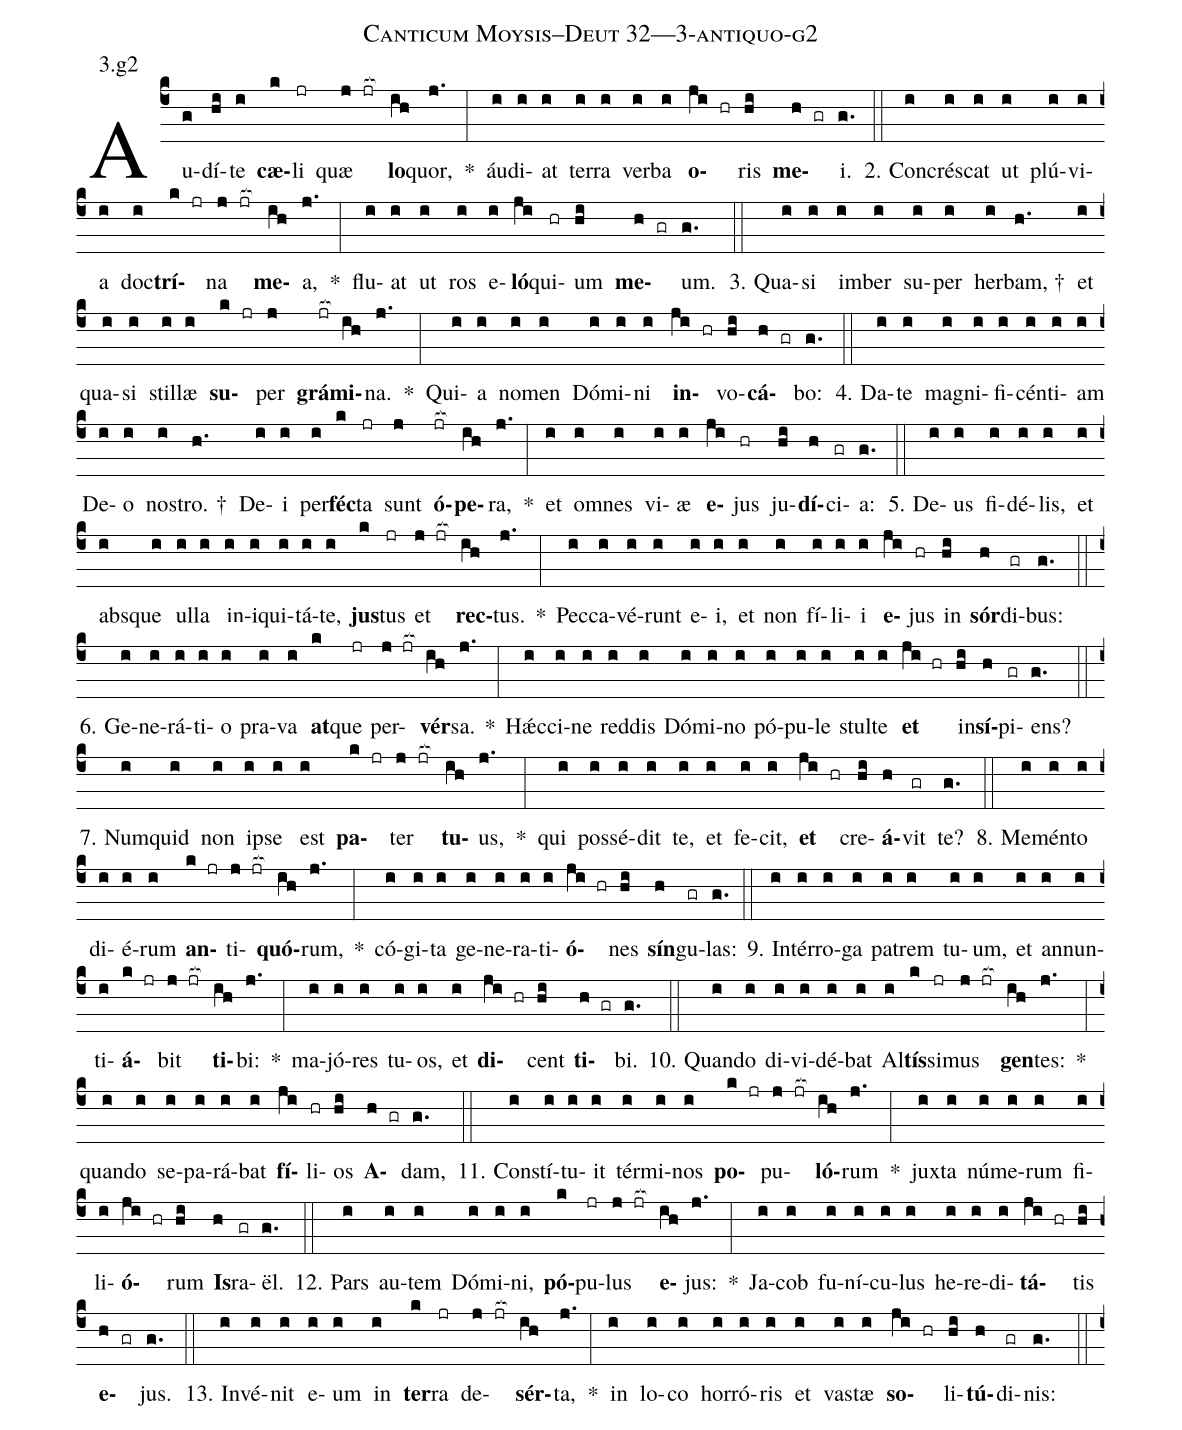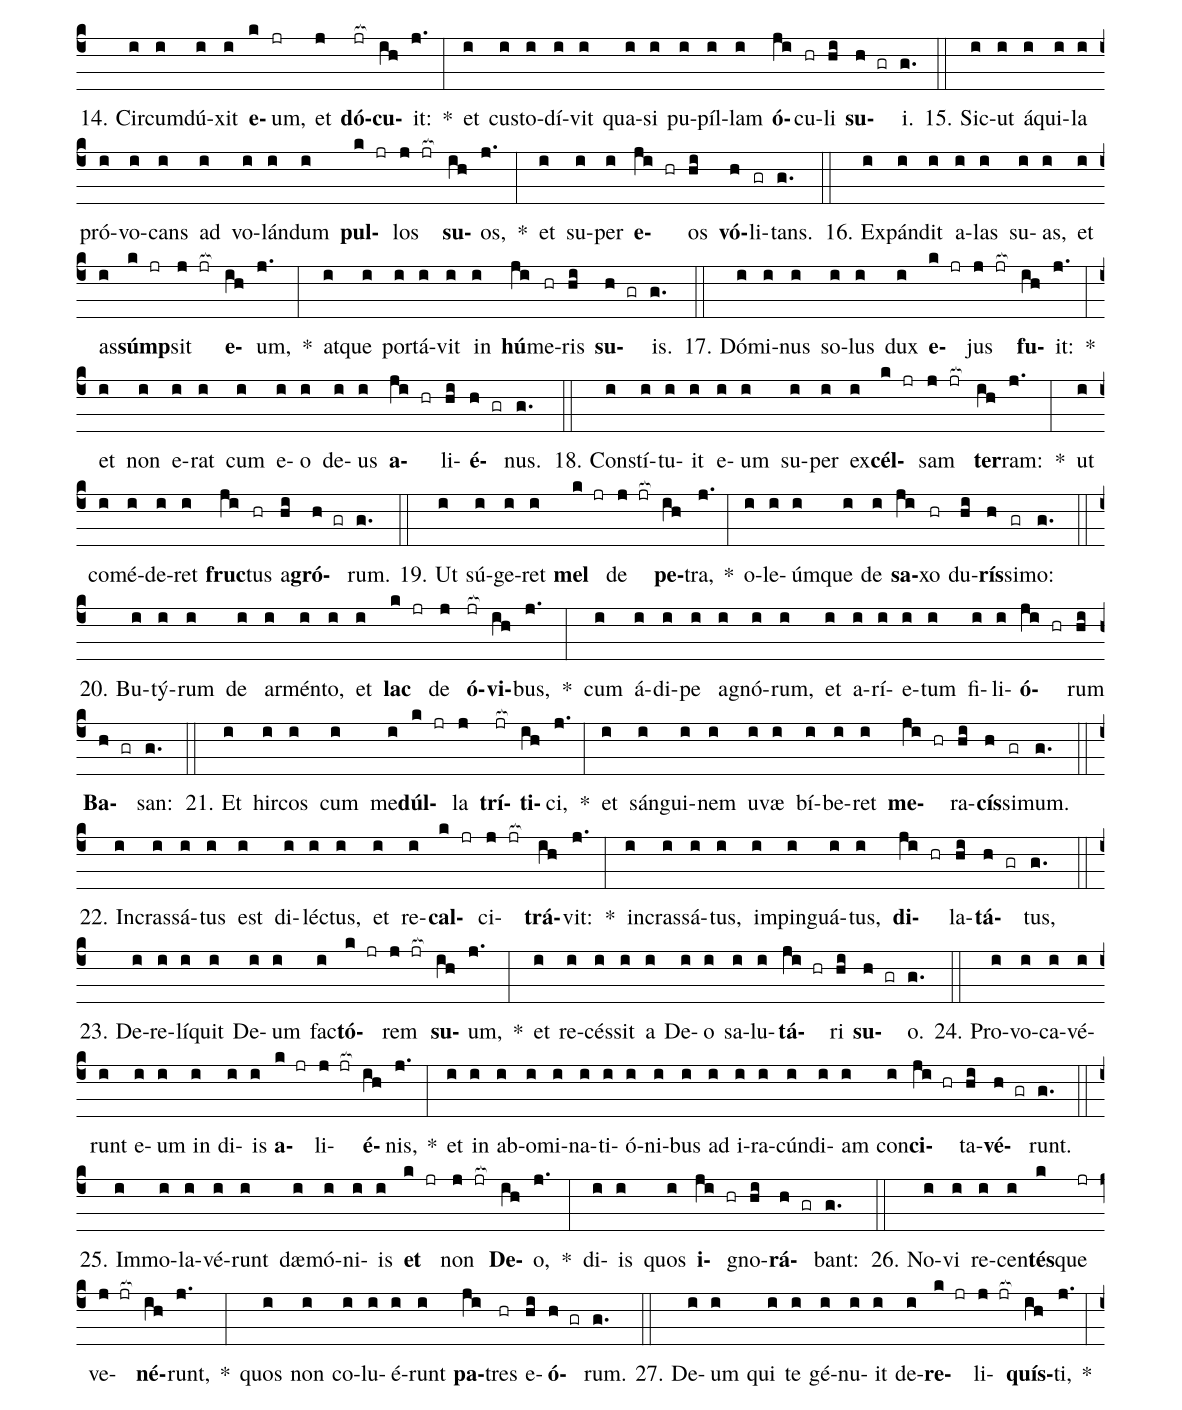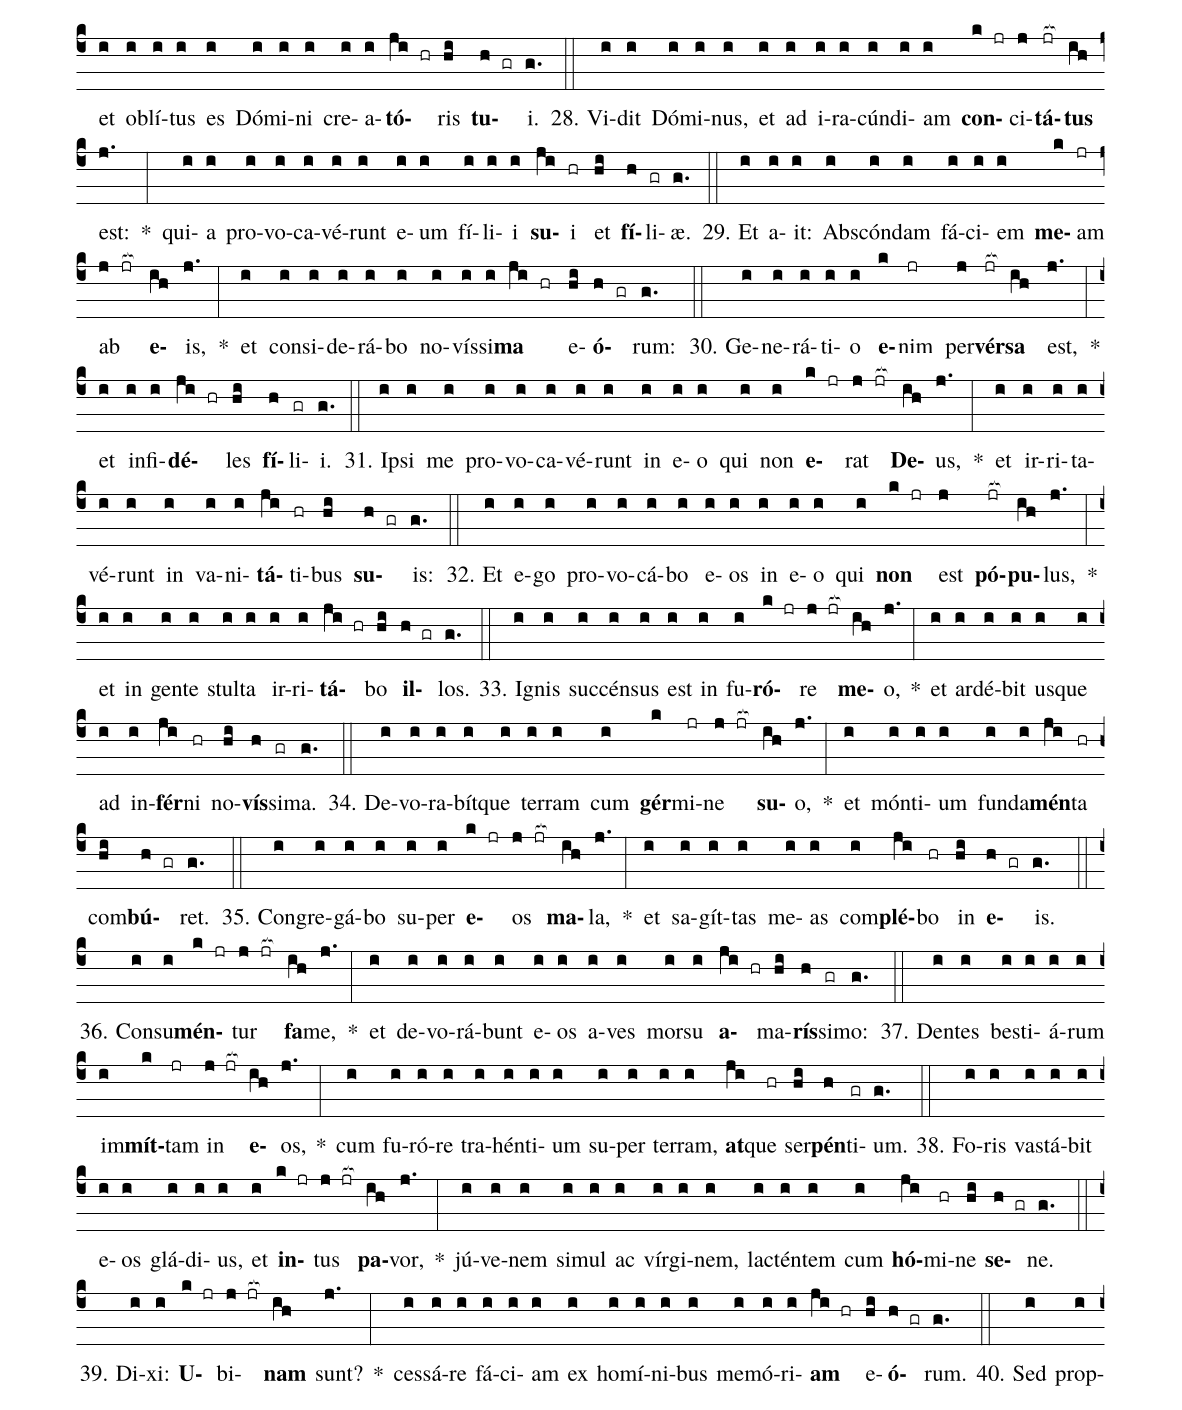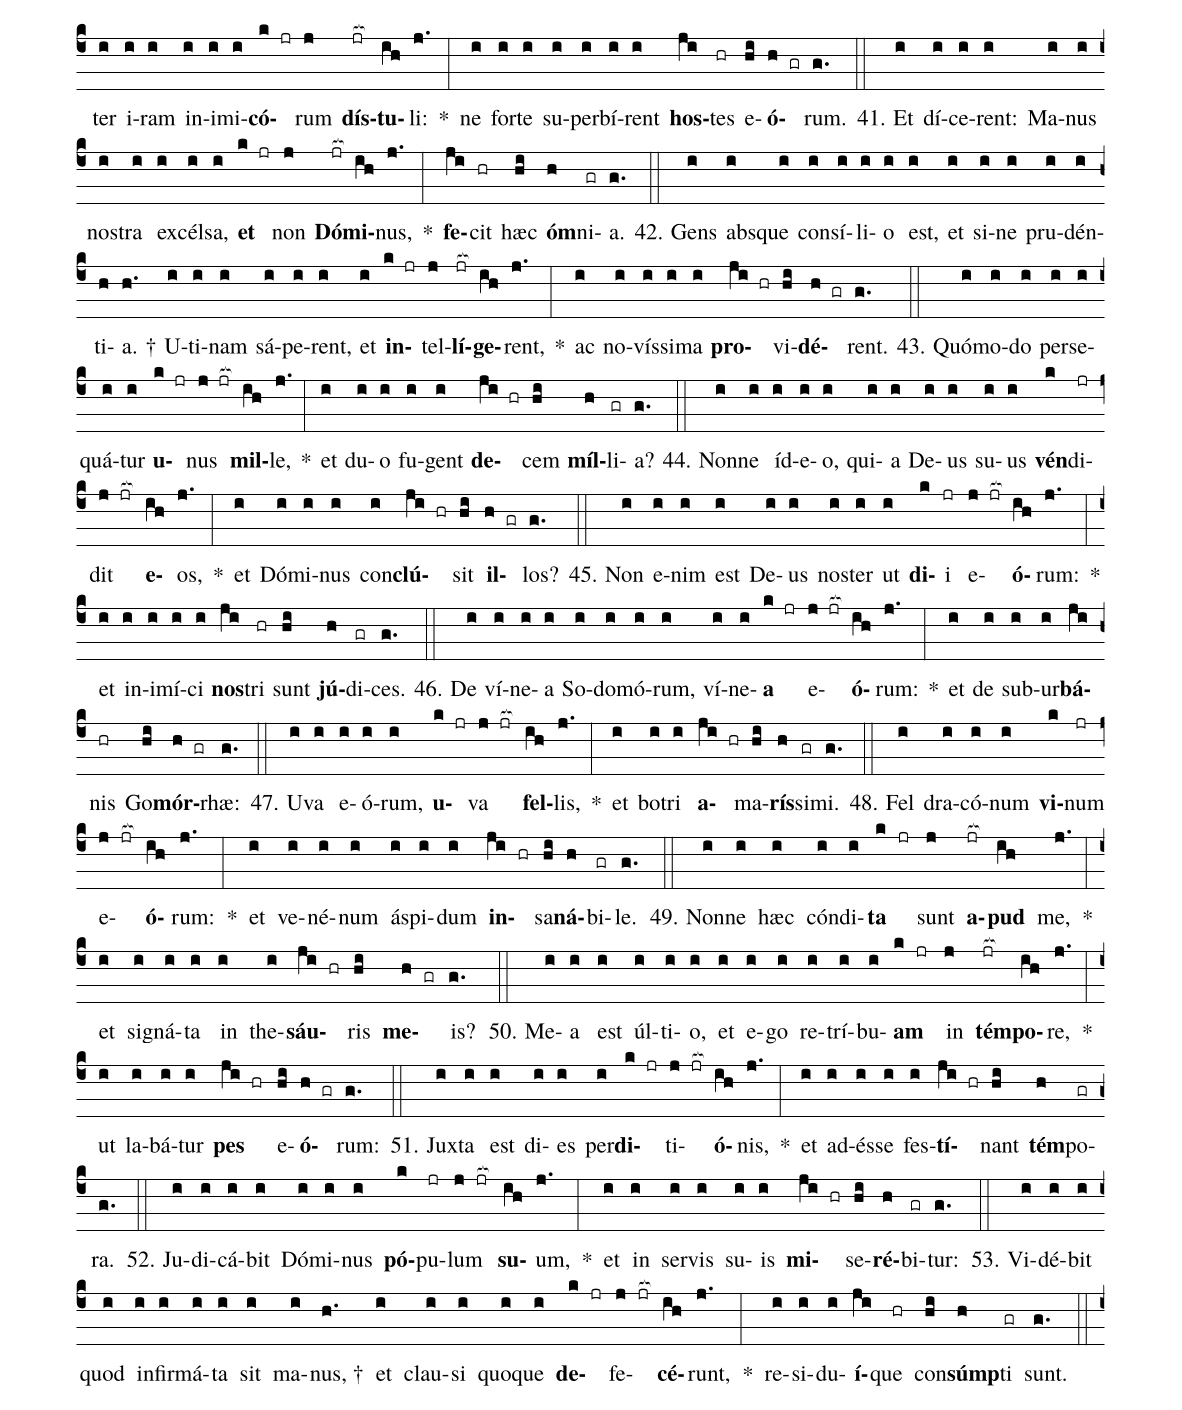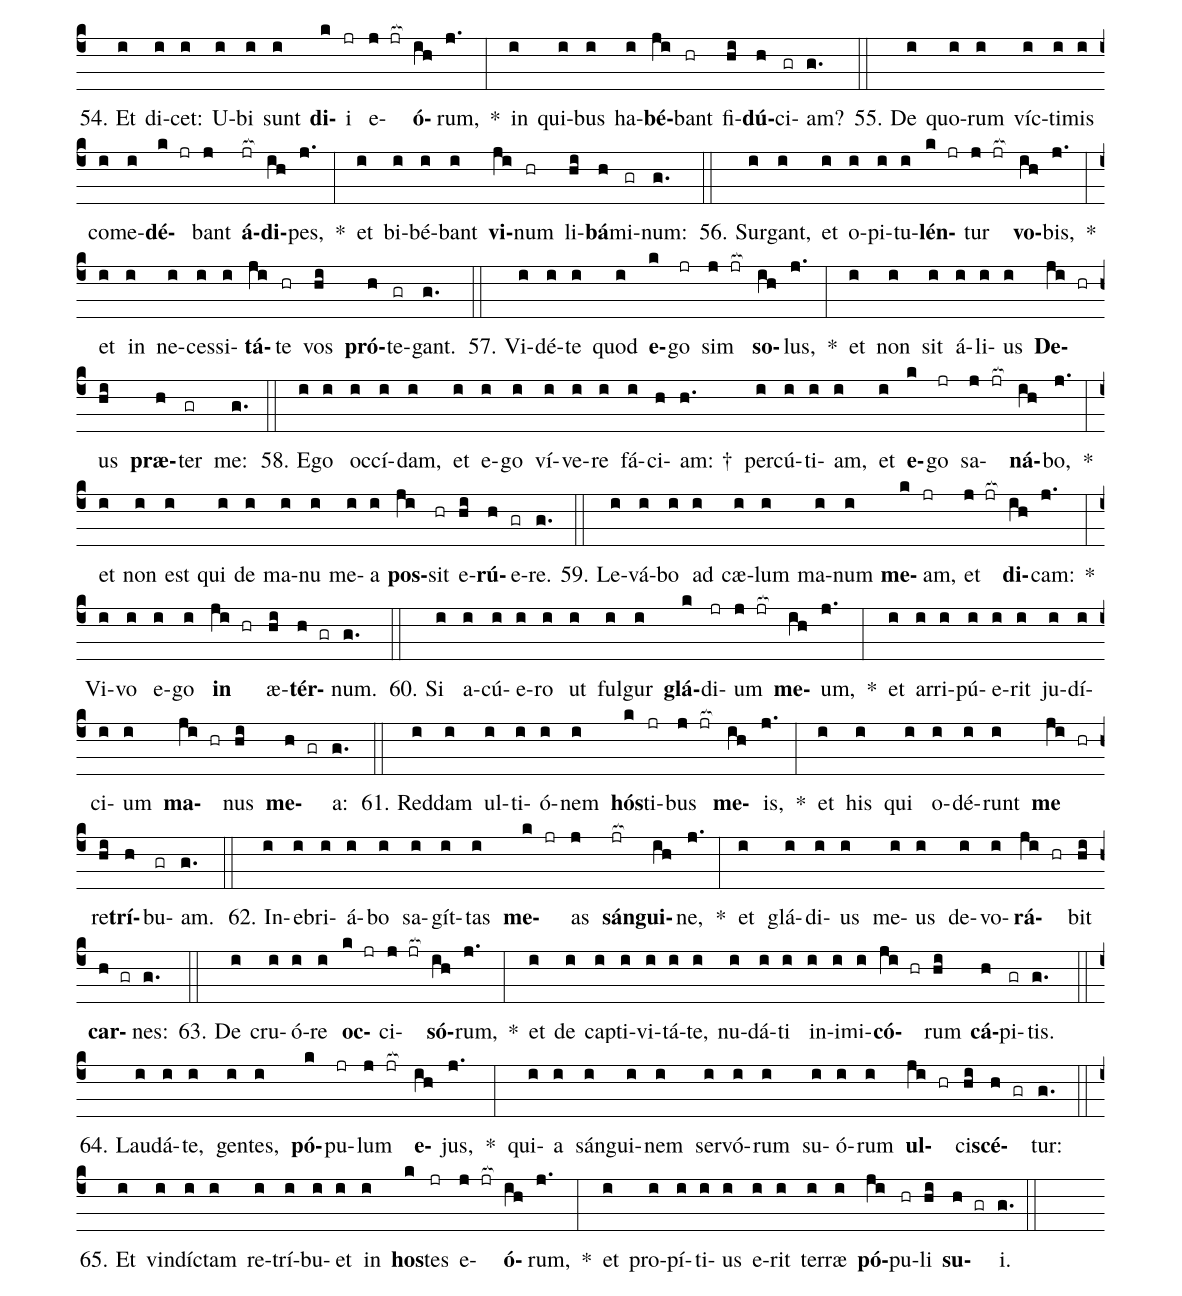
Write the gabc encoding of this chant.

name: Canticum Moysis--Deut 32---3-antiquo-g2;
annotation: 3.g2;
%%
(c4)Au(g)dí(hi)te(i) <b>cæ</b>(k)li(jr) quæ(j jr[ocb:1{]) <b>lo</b>(ih[ocb:0}])quor,(j.) *(:) áu(i)di(i)at(i) ter(i)ra(i) ver(i)ba(i) <b>o</b>(ji hr)ris(hi) <b>me</b>(h gr)i.(g.) (::)
2. Con(i)crés(i)cat(i) ut(i) plú(i)vi(i)a(i) doc(i)<b>trí</b>(k jr)na(j jr[ocb:1{]) <b>me</b>(ih[ocb:0}])a,(j.) *(:) flu(i)at(i) ut(i) ros(i) e(i)<b>ló</b>(ji)qui(hr)um(hi) <b>me</b>(h gr)um.(g.) (::)
3. Qua(i)si(i) im(i)ber(i) su(i)per(i) her(i)bam, †(h.) et(i) qua(i)si(i) stil(i)læ(i) <b>su</b>(k jr)per(j) <b>grá</b>(jr[ocb:1{])<b>mi</b>(ih[ocb:0}])na.(j.) *(:) Qui(i)a(i) no(i)men(i) Dó(i)mi(i)ni(i) <b>in</b>(ji hr)vo(hi)<b>cá</b>(h gr)bo:(g.) (::)
4. Da(i)te(i) ma(i)gni(i)fi(i)cén(i)ti(i)am(i) De(i)o(i) nos(i)tro. †(h.) De(i)i(i) per(i)<b>féc</b>(k)ta(jr) sunt(j) <b>ó</b>(jr[ocb:1{])<b>pe</b>(ih[ocb:0}])ra,(j.) *(:) et(i) om(i)nes(i) vi(i)æ(i) <b>e</b>(ji)jus(hr) ju(hi)<b>dí</b>(h)ci(gr)a:(g.) (::)
5. De(i)us(i) fi(i)dé(i)lis,(i) et(i) abs(i)que(i) ul(i)la(i) in(i)i(i)qui(i)tá(i)te,(i) <b>jus</b>(k)tus(jr) et(j jr[ocb:1{]) <b>rec</b>(ih[ocb:0}])tus.(j.) *(:) Pec(i)ca(i)vé(i)runt(i) e(i)i,(i) et(i) non(i) fí(i)li(i)i(i) <b>e</b>(ji)jus(hr) in(hi) <b>sór</b>(h)di(gr)bus:(g.) (::)
6. Ge(i)ne(i)rá(i)ti(i)o(i) pra(i)va(i) <b>at</b>(k)que(jr) per(j jr[ocb:1{])<b>vér</b>(ih[ocb:0}])sa.(j.) *(:) Hǽc(i)ci(i)ne(i) red(i)dis(i) Dó(i)mi(i)no(i) pó(i)pu(i)le(i) stul(i)te(i) <b>et</b>(ji hr) in(hi)<b>sí</b>(h)pi(gr)ens?(g.) (::)
7. Num(i)quid(i) non(i) ip(i)se(i) est(i) <b>pa</b>(k jr)ter(j jr[ocb:1{]) <b>tu</b>(ih[ocb:0}])us,(j.) *(:) qui(i) pos(i)sé(i)dit(i) te,(i) et(i) fe(i)cit,(i) <b>et</b>(ji hr) cre(hi)<b>á</b>(h)vit(gr) te?(g.) (::)
8. Me(i)mén(i)to(i) di(i)é(i)rum(i) <b>an</b>(k jr)ti(j jr[ocb:1{])<b>quó</b>(ih[ocb:0}])rum,(j.) *(:) có(i)gi(i)ta(i) ge(i)ne(i)ra(i)ti(i)<b>ó</b>(ji hr)nes(hi) <b>sín</b>(h)gu(gr)las:(g.) (::)
9. In(i)tér(i)ro(i)ga(i) pa(i)trem(i) tu(i)um,(i) et(i) an(i)nun(i)ti(i)<b>á</b>(k jr)bit(j jr[ocb:1{]) <b>ti</b>(ih[ocb:0}])bi:(j.) *(:) ma(i)jó(i)res(i) tu(i)os,(i) et(i) <b>di</b>(ji hr)cent(hi) <b>ti</b>(h gr)bi.(g.) (::)
10. Quan(i)do(i) di(i)vi(i)dé(i)bat(i) Al(i)<b>tís</b>(k)si(jr)mus(j jr[ocb:1{]) <b>gen</b>(ih[ocb:0}])tes:(j.) *(:) quan(i)do(i) se(i)pa(i)rá(i)bat(i) <b>fí</b>(ji)li(hr)os(hi) <b>A</b>(h gr)dam,(g.) (::)
11. Con(i)stí(i)tu(i)it(i) tér(i)mi(i)nos(i) <b>po</b>(k jr)pu(j jr[ocb:1{])<b>ló</b>(ih[ocb:0}])rum(j.) *(:) jux(i)ta(i) nú(i)me(i)rum(i) fi(i)li(i)<b>ó</b>(ji hr)rum(hi) <b>Is</b>(h)ra(gr)ël.(g.) (::)
12. Pars(i) au(i)tem(i) Dó(i)mi(i)ni,(i) <b>pó</b>(k)pu(jr)lus(j jr[ocb:1{]) <b>e</b>(ih[ocb:0}])jus:(j.) *(:) Ja(i)cob(i) fu(i)ní(i)cu(i)lus(i) he(i)re(i)di(i)<b>tá</b>(ji hr)tis(hi) <b>e</b>(h gr)jus.(g.) (::)
13. In(i)vé(i)nit(i) e(i)um(i) in(i) <b>ter</b>(k)ra(jr) de(j jr[ocb:1{])<b>sér</b>(ih[ocb:0}])ta,(j.) *(:) in(i) lo(i)co(i) hor(i)ró(i)ris(i) et(i) vas(i)tæ(i) <b>so</b>(ji hr)li(hi)<b>tú</b>(h)di(gr)nis:(g.) (::)
14. Cir(i)cum(i)dú(i)xit(i) <b>e</b>(k)um,(jr) et(j) <b>dó</b>(jr[ocb:1{])<b>cu</b>(ih[ocb:0}])it:(j.) *(:) et(i) cus(i)to(i)dí(i)vit(i) qua(i)si(i) pu(i)píl(i)lam(i) <b>ó</b>(ji)cu(hr)li(hi) <b>su</b>(h gr)i.(g.) (::)
15. Sic(i)ut(i) á(i)qui(i)la(i) pró(i)vo(i)cans(i) ad(i) vo(i)lán(i)dum(i) <b>pul</b>(k jr)los(j jr[ocb:1{]) <b>su</b>(ih[ocb:0}])os,(j.) *(:) et(i) su(i)per(i) <b>e</b>(ji hr)os(hi) <b>vó</b>(h)li(gr)tans.(g.) (::)
16. Ex(i)pán(i)dit(i) a(i)las(i) su(i)as,(i) et(i) as(i)<b>súmp</b>(k jr)sit(j jr[ocb:1{]) <b>e</b>(ih[ocb:0}])um,(j.) *(:) at(i)que(i) por(i)tá(i)vit(i) in(i) <b>hú</b>(ji)me(hr)ris(hi) <b>su</b>(h gr)is.(g.) (::)
17. Dó(i)mi(i)nus(i) so(i)lus(i) dux(i) <b>e</b>(k jr)jus(j jr[ocb:1{]) <b>fu</b>(ih[ocb:0}])it:(j.) *(:) et(i) non(i) e(i)rat(i) cum(i) e(i)o(i) de(i)us(i) <b>a</b>(ji hr)li(hi)<b>é</b>(h gr)nus.(g.) (::)
18. Con(i)stí(i)tu(i)it(i) e(i)um(i) su(i)per(i) ex(i)<b>cél</b>(k jr)sam(j jr[ocb:1{]) <b>ter</b>(ih[ocb:0}])ram:(j.) *(:) ut(i) com(i)é(i)de(i)ret(i) <b>fruc</b>(ji)tus(hr) a(hi)<b>gró</b>(h gr)rum.(g.) (::)
19. Ut(i) sú(i)ge(i)ret(i) <b>mel</b>(k jr) de(j jr[ocb:1{]) <b>pe</b>(ih[ocb:0}])tra,(j.) *(:) o(i)le(i)úm(i)que(i) de(i) <b>sa</b>(ji)xo(hr) du(hi)<b>rís</b>(h)si(gr)mo:(g.) (::)
20. Bu(i)tý(i)rum(i) de(i) ar(i)mén(i)to,(i) et(i) <b>lac</b>(k jr) de(j) <b>ó</b>(jr[ocb:1{])<b>vi</b>(ih[ocb:0}])bus,(j.) *(:) cum(i) á(i)di(i)pe(i) a(i)gnó(i)rum,(i) et(i) a(i)rí(i)e(i)tum(i) fi(i)li(i)<b>ó</b>(ji hr)rum(hi) <b>Ba</b>(h gr)san:(g.) (::)
21. Et(i) hir(i)cos(i) cum(i) me(i)<b>dúl</b>(k jr)la(j) <b>trí</b>(jr[ocb:1{])<b>ti</b>(ih[ocb:0}])ci,(j.) *(:) et(i) sán(i)gui(i)nem(i) u(i)væ(i) bí(i)be(i)ret(i) <b>me</b>(ji hr)ra(hi)<b>cís</b>(h)si(gr)mum.(g.) (::)
22. In(i)cras(i)sá(i)tus(i) est(i) di(i)léc(i)tus,(i) et(i) re(i)<b>cal</b>(k jr)ci(j jr[ocb:1{])<b>trá</b>(ih[ocb:0}])vit:(j.) *(:) in(i)cras(i)sá(i)tus,(i) im(i)pin(i)guá(i)tus,(i) <b>di</b>(ji hr)la(hi)<b>tá</b>(h gr)tus,(g.) (::)
23. De(i)re(i)lí(i)quit(i) De(i)um(i) fac(i)<b>tó</b>(k jr)rem(j jr[ocb:1{]) <b>su</b>(ih[ocb:0}])um,(j.) *(:) et(i) re(i)cés(i)sit(i) a(i) De(i)o(i) sa(i)lu(i)<b>tá</b>(ji hr)ri(hi) <b>su</b>(h gr)o.(g.) (::)
24. Pro(i)vo(i)ca(i)vé(i)runt(i) e(i)um(i) in(i) di(i)is(i) <b>a</b>(k jr)li(j jr[ocb:1{])<b>é</b>(ih[ocb:0}])nis,(j.) *(:) et(i) in(i) ab(i)o(i)mi(i)na(i)ti(i)ó(i)ni(i)bus(i) ad(i) i(i)ra(i)cún(i)di(i)am(i) con(i)<b>ci</b>(ji hr)ta(hi)<b>vé</b>(h gr)runt.(g.) (::)
25. Im(i)mo(i)la(i)vé(i)runt(i) dæ(i)mó(i)ni(i)is(i) <b>et</b>(k jr) non(j jr[ocb:1{]) <b>De</b>(ih[ocb:0}])o,(j.) *(:) di(i)is(i) quos(i) <b>i</b>(ji hr)gno(hi)<b>rá</b>(h gr)bant:(g.) (::)
26. No(i)vi(i) re(i)cen(i)<b>tés</b>(k)que(jr) ve(j jr[ocb:1{])<b>né</b>(ih[ocb:0}])runt,(j.) *(:) quos(i) non(i) co(i)lu(i)é(i)runt(i) <b>pa</b>(ji)tres(hr) e(hi)<b>ó</b>(h gr)rum.(g.) (::)
27. De(i)um(i) qui(i) te(i) gé(i)nu(i)it(i) de(i)<b>re</b>(k jr)li(j jr[ocb:1{])<b>quís</b>(ih[ocb:0}])ti,(j.) *(:) et(i) ob(i)lí(i)tus(i) es(i) Dó(i)mi(i)ni(i) cre(i)a(i)<b>tó</b>(ji hr)ris(hi) <b>tu</b>(h gr)i.(g.) (::)
28. Vi(i)dit(i) Dó(i)mi(i)nus,(i) et(i) ad(i) i(i)ra(i)cún(i)di(i)am(i) <b>con</b>(k jr)ci(j)<b>tá</b>(jr[ocb:1{])<b>tus</b>(ih[ocb:0}]) est:(j.) *(:) qui(i)a(i) pro(i)vo(i)ca(i)vé(i)runt(i) e(i)um(i) fí(i)li(i)i(i) <b>su</b>(ji)i(hr) et(hi) <b>fí</b>(h)li(gr)æ.(g.) (::)
29. Et(i) a(i)it:(i) Abs(i)cón(i)dam(i) fá(i)ci(i)em(i) <b>me</b>(k)am(jr) ab(j jr[ocb:1{]) <b>e</b>(ih[ocb:0}])is,(j.) *(:) et(i) con(i)si(i)de(i)rá(i)bo(i) no(i)vís(i)si(i)<b>ma</b>(ji hr) e(hi)<b>ó</b>(h gr)rum:(g.) (::)
30. Ge(i)ne(i)rá(i)ti(i)o(i) <b>e</b>(k)nim(jr) per(j)<b>vér</b>(jr[ocb:1{])<b>sa</b>(ih[ocb:0}]) est,(j.) *(:) et(i) in(i)fi(i)<b>dé</b>(ji hr)les(hi) <b>fí</b>(h)li(gr)i.(g.) (::)
31. Ip(i)si(i) me(i) pro(i)vo(i)ca(i)vé(i)runt(i) in(i) e(i)o(i) qui(i) non(i) <b>e</b>(k jr)rat(j jr[ocb:1{]) <b>De</b>(ih[ocb:0}])us,(j.) *(:) et(i) ir(i)ri(i)ta(i)vé(i)runt(i) in(i) va(i)ni(i)<b>tá</b>(ji)ti(hr)bus(hi) <b>su</b>(h gr)is:(g.) (::)
32. Et(i) e(i)go(i) pro(i)vo(i)cá(i)bo(i) e(i)os(i) in(i) e(i)o(i) qui(i) <b>non</b>(k jr) est(j) <b>pó</b>(jr[ocb:1{])<b>pu</b>(ih[ocb:0}])lus,(j.) *(:) et(i) in(i) gen(i)te(i) stul(i)ta(i) ir(i)ri(i)<b>tá</b>(ji hr)bo(hi) <b>il</b>(h gr)los.(g.) (::)
33. I(i)gnis(i) suc(i)cén(i)sus(i) est(i) in(i) fu(i)<b>ró</b>(k jr)re(j jr[ocb:1{]) <b>me</b>(ih[ocb:0}])o,(j.) *(:) et(i) ar(i)dé(i)bit(i) us(i)que(i) ad(i) in(i)<b>fér</b>(ji)ni(hr) no(hi)<b>vís</b>(h)si(gr)ma.(g.) (::)
34. De(i)vo(i)ra(i)bít(i)que(i) ter(i)ram(i) cum(i) <b>gér</b>(k)mi(jr)ne(j jr[ocb:1{]) <b>su</b>(ih[ocb:0}])o,(j.) *(:) et(i) món(i)ti(i)um(i) fun(i)da(i)<b>mén</b>(ji)ta(hr) com(hi)<b>bú</b>(h gr)ret.(g.) (::)
35. Con(i)gre(i)gá(i)bo(i) su(i)per(i) <b>e</b>(k jr)os(j jr[ocb:1{]) <b>ma</b>(ih[ocb:0}])la,(j.) *(:) et(i) sa(i)gít(i)tas(i) me(i)as(i) com(i)<b>plé</b>(ji)bo(hr) in(hi) <b>e</b>(h gr)is.(g.) (::)
36. Con(i)su(i)<b>mén</b>(k jr)tur(j jr[ocb:1{]) <b>fa</b>(ih[ocb:0}])me,(j.) *(:) et(i) de(i)vo(i)rá(i)bunt(i) e(i)os(i) a(i)ves(i) mor(i)su(i) <b>a</b>(ji hr)ma(hi)<b>rís</b>(h)si(gr)mo:(g.) (::)
37. Den(i)tes(i) bes(i)ti(i)á(i)rum(i) im(i)<b>mít</b>(k)tam(jr) in(j jr[ocb:1{]) <b>e</b>(ih[ocb:0}])os,(j.) *(:) cum(i) fu(i)ró(i)re(i) tra(i)hén(i)ti(i)um(i) su(i)per(i) ter(i)ram,(i) <b>at</b>(ji)que(hr) ser(hi)<b>pén</b>(h)ti(gr)um.(g.) (::)
38. Fo(i)ris(i) vas(i)tá(i)bit(i) e(i)os(i) glá(i)di(i)us,(i) et(i) <b>in</b>(k jr)tus(j jr[ocb:1{]) <b>pa</b>(ih[ocb:0}])vor,(j.) *(:) jú(i)ve(i)nem(i) si(i)mul(i) ac(i) vír(i)gi(i)nem,(i) lac(i)tén(i)tem(i) cum(i) <b>hó</b>(ji)mi(hr)ne(hi) <b>se</b>(h gr)ne.(g.) (::)
39. Di(i)xi:(i) <b>U</b>(k jr)bi(j jr[ocb:1{])<b>nam</b>(ih[ocb:0}]) sunt?(j.) *(:) ces(i)sá(i)re(i) fá(i)ci(i)am(i) ex(i) ho(i)mí(i)ni(i)bus(i) me(i)mó(i)ri(i)<b>am</b>(ji hr) e(hi)<b>ó</b>(h gr)rum.(g.) (::)
40. Sed(i) prop(i)ter(i) i(i)ram(i) in(i)i(i)mi(i)<b>có</b>(k jr)rum(j) <b>dís</b>(jr[ocb:1{])<b>tu</b>(ih[ocb:0}])li:(j.) *(:) ne(i) for(i)te(i) su(i)per(i)bí(i)rent(i) <b>hos</b>(ji)tes(hr) e(hi)<b>ó</b>(h gr)rum.(g.) (::)
41. Et(i) dí(i)ce(i)rent:(i) Ma(i)nus(i) nos(i)tra(i) ex(i)cél(i)sa,(i) <b>et</b>(k jr) non(j) <b>Dó</b>(jr[ocb:1{])<b>mi</b>(ih[ocb:0}])nus,(j.) *(:) <b>fe</b>(ji)cit(hr) hæc(hi) <b>óm</b>(h)ni(gr)a.(g.) (::)
42. Gens(i) abs(i)que(i) con(i)sí(i)li(i)o(i) est,(i) et(i) si(i)ne(i) pru(i)dén(i)ti(h)a. †(h.) U(i)ti(i)nam(i) sá(i)pe(i)rent,(i) et(i) <b>in</b>(k jr)tel(j)<b>lí</b>(jr[ocb:1{])<b>ge</b>(ih[ocb:0}])rent,(j.) *(:) ac(i) no(i)vís(i)si(i)ma(i) <b>pro</b>(ji hr)vi(hi)<b>dé</b>(h gr)rent.(g.) (::)
43. Quó(i)mo(i)do(i) per(i)se(i)quá(i)tur(i) <b>u</b>(k jr)nus(j jr[ocb:1{]) <b>mil</b>(ih[ocb:0}])le,(j.) *(:) et(i) du(i)o(i) fu(i)gent(i) <b>de</b>(ji hr)cem(hi) <b>míl</b>(h)li(gr)a?(g.) (::)
44. Non(i)ne(i) íd(i)e(i)o,(i) qui(i)a(i) De(i)us(i) su(i)us(i) <b>vén</b>(k)di(jr)dit(j jr[ocb:1{]) <b>e</b>(ih[ocb:0}])os,(j.) *(:) et(i) Dó(i)mi(i)nus(i) con(i)<b>clú</b>(ji hr)sit(hi) <b>il</b>(h gr)los?(g.) (::)
45. Non(i) e(i)nim(i) est(i) De(i)us(i) nos(i)ter(i) ut(i) <b>di</b>(k)i(jr) e(j jr[ocb:1{])<b>ó</b>(ih[ocb:0}])rum:(j.) *(:) et(i) in(i)i(i)mí(i)ci(i) <b>nos</b>(ji)tri(hr) sunt(hi) <b>jú</b>(h)di(gr)ces.(g.) (::)
46. De(i) ví(i)ne(i)a(i) So(i)do(i)mó(i)rum,(i) ví(i)ne(i)<b>a</b>(k jr) e(j jr[ocb:1{])<b>ó</b>(ih[ocb:0}])rum:(j.) *(:) et(i) de(i) sub(i)ur(i)<b>bá</b>(ji)nis(hr) Go(hi)<b>mór</b>(h gr)rhæ:(g.) (::)
47. U(i)va(i) e(i)ó(i)rum,(i) <b>u</b>(k jr)va(j jr[ocb:1{]) <b>fel</b>(ih[ocb:0}])lis,(j.) *(:) et(i) bo(i)tri(i) <b>a</b>(ji hr)ma(hi)<b>rís</b>(h)si(gr)mi.(g.) (::)
48. Fel(i) dra(i)có(i)num(i) <b>vi</b>(k)num(jr) e(j jr[ocb:1{])<b>ó</b>(ih[ocb:0}])rum:(j.) *(:) et(i) ve(i)né(i)num(i) ás(i)pi(i)dum(i) <b>in</b>(ji hr)sa(hi)<b>ná</b>(h)bi(gr)le.(g.) (::)
49. Non(i)ne(i) hæc(i) cón(i)di(i)<b>ta</b>(k jr) sunt(j) <b>a</b>(jr[ocb:1{])<b>pud</b>(ih[ocb:0}]) me,(j.) *(:) et(i) si(i)gná(i)ta(i) in(i) the(i)<b>sáu</b>(ji hr)ris(hi) <b>me</b>(h gr)is?(g.) (::)
50. Me(i)a(i) est(i) úl(i)ti(i)o,(i) et(i) e(i)go(i) re(i)trí(i)bu(i)<b>am</b>(k jr) in(j) <b>tém</b>(jr[ocb:1{])<b>po</b>(ih[ocb:0}])re,(j.) *(:) ut(i) la(i)bá(i)tur(i) <b>pes</b>(ji hr) e(hi)<b>ó</b>(h gr)rum:(g.) (::)
51. Jux(i)ta(i) est(i) di(i)es(i) per(i)<b>di</b>(k jr)ti(j jr[ocb:1{])<b>ó</b>(ih[ocb:0}])nis,(j.) *(:) et(i) ad(i)és(i)se(i) fes(i)<b>tí</b>(ji hr)nant(hi) <b>tém</b>(h)po(gr)ra.(g.) (::)
52. Ju(i)di(i)cá(i)bit(i) Dó(i)mi(i)nus(i) <b>pó</b>(k)pu(jr)lum(j jr[ocb:1{]) <b>su</b>(ih[ocb:0}])um,(j.) *(:) et(i) in(i) ser(i)vis(i) su(i)is(i) <b>mi</b>(ji hr)se(hi)<b>ré</b>(h)bi(gr)tur:(g.) (::)
53. Vi(i)dé(i)bit(i) quod(i) in(i)fir(i)má(i)ta(i) sit(i) ma(i)nus, †(h.) et(i) clau(i)si(i) quo(i)que(i) <b>de</b>(k jr)fe(j jr[ocb:1{])<b>cé</b>(ih[ocb:0}])runt,(j.) *(:) re(i)si(i)du(i)<b>í</b>(ji)que(hr) con(hi)<b>súmp</b>(h)ti(gr) sunt.(g.) (::)
54. Et(i) di(i)cet:(i) U(i)bi(i) sunt(i) <b>di</b>(k)i(jr) e(j jr[ocb:1{])<b>ó</b>(ih[ocb:0}])rum,(j.) *(:) in(i) qui(i)bus(i) ha(i)<b>bé</b>(ji)bant(hr) fi(hi)<b>dú</b>(h)ci(gr)am?(g.) (::)
55. De(i) quo(i)rum(i) víc(i)ti(i)mis(i) com(i)e(i)<b>dé</b>(k jr)bant(j) <b>á</b>(jr[ocb:1{])<b>di</b>(ih[ocb:0}])pes,(j.) *(:) et(i) bi(i)bé(i)bant(i) <b>vi</b>(ji)num(hr) li(hi)<b>bá</b>(h)mi(gr)num:(g.) (::)
56. Sur(i)gant,(i) et(i) o(i)pi(i)tu(i)<b>lén</b>(k jr)tur(j jr[ocb:1{]) <b>vo</b>(ih[ocb:0}])bis,(j.) *(:) et(i) in(i) ne(i)ces(i)si(i)<b>tá</b>(ji)te(hr) vos(hi) <b>pró</b>(h)te(gr)gant.(g.) (::)
57. Vi(i)dé(i)te(i) quod(i) <b>e</b>(k)go(jr) sim(j jr[ocb:1{]) <b>so</b>(ih[ocb:0}])lus,(j.) *(:) et(i) non(i) sit(i) á(i)li(i)us(i) <b>De</b>(ji hr)us(hi) <b>præ</b>(h)ter(gr) me:(g.) (::)
58. E(i)go(i) oc(i)cí(i)dam,(i) et(i) e(i)go(i) ví(i)ve(i)re(i) fá(i)ci(h)am: †(h.) per(i)cú(i)ti(i)am,(i) et(i) <b>e</b>(k)go(jr) sa(j jr[ocb:1{])<b>ná</b>(ih[ocb:0}])bo,(j.) *(:) et(i) non(i) est(i) qui(i) de(i) ma(i)nu(i) me(i)a(i) <b>pos</b>(ji)sit(hr) e(hi)<b>rú</b>(h)e(gr)re.(g.) (::)
59. Le(i)vá(i)bo(i) ad(i) cæ(i)lum(i) ma(i)num(i) <b>me</b>(k)am,(jr) et(j jr[ocb:1{]) <b>di</b>(ih[ocb:0}])cam:(j.) *(:) Vi(i)vo(i) e(i)go(i) <b>in</b>(ji hr) æ(hi)<b>tér</b>(h gr)num.(g.) (::)
60. Si(i) a(i)cú(i)e(i)ro(i) ut(i) ful(i)gur(i) <b>glá</b>(k)di(jr)um(j jr[ocb:1{]) <b>me</b>(ih[ocb:0}])um,(j.) *(:) et(i) ar(i)ri(i)pú(i)e(i)rit(i) ju(i)dí(i)ci(i)um(i) <b>ma</b>(ji hr)nus(hi) <b>me</b>(h gr)a:(g.) (::)
61. Red(i)dam(i) ul(i)ti(i)ó(i)nem(i) <b>hós</b>(k)ti(jr)bus(j jr[ocb:1{]) <b>me</b>(ih[ocb:0}])is,(j.) *(:) et(i) his(i) qui(i) o(i)dé(i)runt(i) <b>me</b>(ji hr) re(hi)<b>trí</b>(h)bu(gr)am.(g.) (::)
62. In(i)e(i)bri(i)á(i)bo(i) sa(i)gít(i)tas(i) <b>me</b>(k jr)as(j) <b>sán</b>(jr[ocb:1{])<b>gui</b>(ih[ocb:0}])ne,(j.) *(:) et(i) glá(i)di(i)us(i) me(i)us(i) de(i)vo(i)<b>rá</b>(ji hr)bit(hi) <b>car</b>(h gr)nes:(g.) (::)
63. De(i) cru(i)ó(i)re(i) <b>oc</b>(k jr)ci(j jr[ocb:1{])<b>só</b>(ih[ocb:0}])rum,(j.) *(:) et(i) de(i) cap(i)ti(i)vi(i)tá(i)te,(i) nu(i)dá(i)ti(i) in(i)i(i)mi(i)<b>có</b>(ji hr)rum(hi) <b>cá</b>(h)pi(gr)tis.(g.) (::)
64. Lau(i)dá(i)te,(i) gen(i)tes,(i) <b>pó</b>(k)pu(jr)lum(j jr[ocb:1{]) <b>e</b>(ih[ocb:0}])jus,(j.) *(:) qui(i)a(i) sán(i)gui(i)nem(i) ser(i)vó(i)rum(i) su(i)ó(i)rum(i) <b>ul</b>(ji hr)ci(hi)<b>scé</b>(h gr)tur:(g.) (::)
65. Et(i) vin(i)díc(i)tam(i) re(i)trí(i)bu(i)et(i) in(i) <b>hos</b>(k)tes(jr) e(j jr[ocb:1{])<b>ó</b>(ih[ocb:0}])rum,(j.) *(:) et(i) pro(i)pí(i)ti(i)us(i) e(i)rit(i) ter(i)ræ(i) <b>pó</b>(ji)pu(hr)li(hi) <b>su</b>(h gr)i.(g.) (::)
